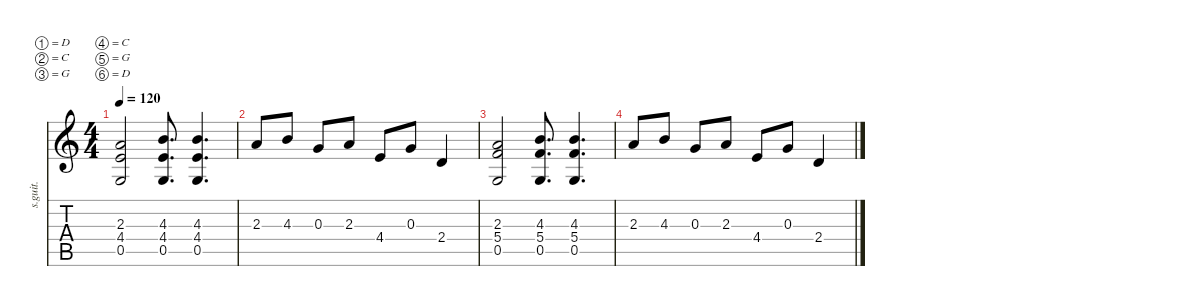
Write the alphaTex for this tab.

\defaultSystemsLayout 4
\hideDynamics
\bracketExtendMode nobrackets
\otherSystemsTrackNameOrientation horizontal
\track ("Steel Guitar" "s.guit.") {instrument acousticguitarsteel}
\staff {score tabs}
\tuning (D4 C4 G3 C3 G2 D2)
\ts (4 4)
\tempo 120
\clef g2
\ks c
(4.4 2.3 0.5).2{dy mf beam Up} (4.3 4.4 0.5).8{d beam Up} (4.3 4.4 0.5).4{d beam Up} |
2.3.8{beam Up} 4.3.8{beam Up} 0.3.8{beam Up} 2.3.8{beam Up} 4.4.8{beam Up} 0.3.8{beam Up} 2.4.4{beam Up} |
(5.4 2.3 0.5).2{beam Up} (4.3 5.4 0.5).8{d beam Up} (4.3 5.4 0.5).4{d beam Up} |
2.3.8{beam Up} 4.3.8{beam Up} 0.3.8{beam Up} 2.3.8{beam Up} 4.4.8{beam Up} 0.3.8{beam Up} 2.4.4{beam Up}
